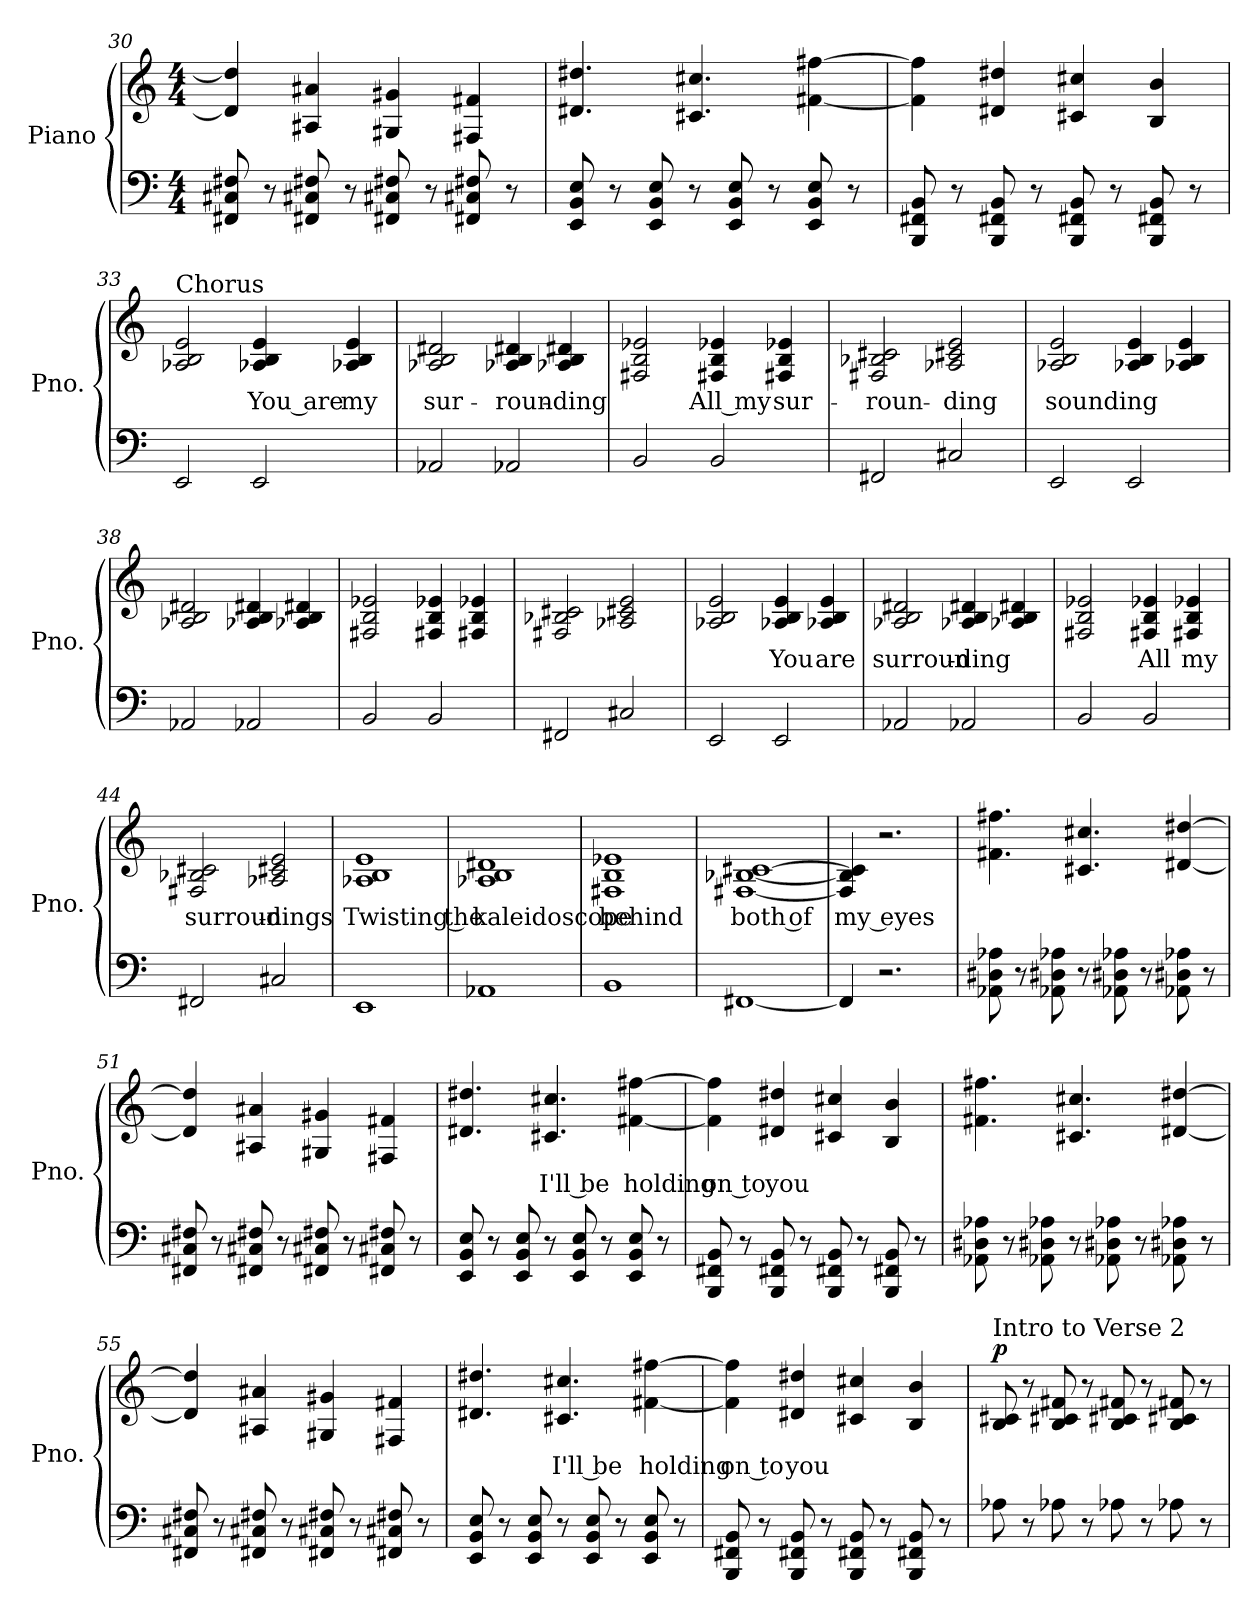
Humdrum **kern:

**kern	**kern	**text	**dynam
*part1	*part1	*part1	*part1
*staff2	*staff1	*staff1	*staff1/2
*I"Piano	*	*	*
*I'Pno.	*	*	*
*clefF4	*clefG2	*	*
*k[]	*k[]	*	*
*M4/4	*M4/4	*	*
=30	=30	=30	=30
8FF#X/ 8C#X/ 8F#X/	4d#/] 4dd#/]	.	.
8r	.	.	.
8FF#X/ 8C#X/ 8F#X/	4A#X/ 4a#X/	.	.
8r	.	.	.
8FF#X/ 8C#X/ 8F#X/	4G#X/ 4g#X/	.	.
8r	.	.	.
8FF#X/ 8C#X/ 8F#X/	4F#X/ 4f#X/	.	.
8r	.	.	.
!!LO:LB:g=z
=31	=31	=31	=31
8EE/ 8BB/ 8E/	4.d#X/ 4.dd#X/	.	.
8r	.	.	.
8EE/ 8BB/ 8E/	.	.	.
8r	4.c#X/ 4.cc#X/	.	.
8EE/ 8BB/ 8E/	.	.	.
8r	.	.	.
8EE/ 8BB/ 8E/	[4f#X\ [4ff#X\	.	.
8r	.	.	.
=32	=32	=32	=32
8BBB/ 8FF#X/ 8BB/	4f#\] 4ff#\]	.	.
8r	.	.	.
8BBB/ 8FF#X/ 8BB/	4d#X/ 4dd#X/	.	.
8r	.	.	.
8BBB/ 8FF#X/ 8BB/	4c#X/ 4cc#X/	.	.
8r	.	.	.
8BBB/ 8FF#X/ 8BB/	4B/ 4b/	.	.
8r	.	.	.
=33	=33	=33	=33
!	!LO:TX:a:t=Chorus	!	!
2EE/	2A-X/ 2B/ 2e/	.	.
2EE/	4A-X/ 4B/ 4e/	You are	.
.	4A-X/ 4B/ 4e/	my	.
=34	=34	=34	=34
2AA-X/	2A-X/ 2B/ 2d#X/	sur-	.
2AA-X/	4A-X/ 4B/ 4d#X/	-roun-	.
.	4A-X/ 4B/ 4d#X/	-ding	.
!!LO:LB:g=z
=35	=35	=35	=35
2BB/	2F#X/ 2B/ 2e-X/	.	.
2BB/	4F#X/ 4B/ 4e-X/	All my	.
.	4F#X/ 4B/ 4e-X/	sur-	.
=36	=36	=36	=36
2FF#X/	2F#X/ 2B-X/ 2c#X/	-roun-	.
2C#X/	2A-X/ 2c#X/ 2e/	-ding	.
=37	=37	=37	=37
2EE/	2A-X/ 2B/ 2e/	sounding	.
2EE/	4A-X/ 4B/ 4e/	.	.
.	4A-X/ 4B/ 4e/	.	.
=38	=38	=38	=38
2AA-X/	2A-X/ 2B/ 2d#X/	.	.
2AA-X/	4A-X/ 4B/ 4d#X/	.	.
.	4A-X/ 4B/ 4d#X/	.	.
=39	=39	=39	=39
2BB/	2F#X/ 2B/ 2e-X/	.	.
2BB/	4F#X/ 4B/ 4e-X/	.	.
.	4F#X/ 4B/ 4e-X/	.	.
!!LO:LB:g=z
=40	=40	=40	=40
2FF#X/	2F#X/ 2B-X/ 2c#X/	.	.
2C#X/	2A-X/ 2c#X/ 2e/	.	.
=41	=41	=41	=41
2EE/	2A-X/ 2B/ 2e/	.	.
2EE/	4A-X/ 4B/ 4e/	You	.
.	4A-X/ 4B/ 4e/	are	.
=42	=42	=42	=42
2AA-X/	2A-X/ 2B/ 2d#X/	surroun-	.
2AA-X/	4A-X/ 4B/ 4d#X/	-ding	.
.	4A-X/ 4B/ 4d#X/	.	.
=43	=43	=43	=43
2BB/	2F#X/ 2B/ 2e-X/	.	.
2BB/	4F#X/ 4B/ 4e-X/	All	.
.	4F#X/ 4B/ 4e-X/	my	.
=44	=44	=44	=44
2FF#X/	2F#X/ 2B-X/ 2c#X/	surroun-	.
2C#X/	2A-X/ 2c#X/ 2e/	-dings	.
!!LO:LB:g=z
=45	=45	=45	=45
1EE	1A-X 1B 1e	Twisting the	.
=46	=46	=46	=46
1AA-X	1A-X 1B 1d#X	kaleidoscope	.
=47	=47	=47	=47
1BB	1F#X 1B 1e-X	behind	.
=48	=48	=48	=48
[1FF#X	[1F#X [1B-X [1c#X	both of	.
=49	=49	=49	=49
4FF#/]	4F#/] 4B-/] 4c#/]	my eyes	.
2.r	2.r	.	.
=50	=50	=50	=50
8AA-X\ 8D#X\ 8A-X\	4.f#X\ 4.ff#X\	.	.
8r	.	.	.
8AA-X\ 8D#X\ 8A-X\	.	.	.
8r	4.c#X/ 4.cc#X/	.	.
8AA-X\ 8D#X\ 8A-X\	.	.	.
8r	.	.	.
8AA-X\ 8D#X\ 8A-X\	[4d#X/ [4dd#X/	.	.
8r	.	.	.
!!LO:PB:g=z
=51	=51	=51	=51
8FF#X/ 8C#X/ 8F#X/	4d#/] 4dd#/]	.	.
8r	.	.	.
8FF#X/ 8C#X/ 8F#X/	4A#X/ 4a#X/	.	.
8r	.	.	.
8FF#X/ 8C#X/ 8F#X/	4G#X/ 4g#X/	.	.
8r	.	.	.
8FF#X/ 8C#X/ 8F#X/	4F#X/ 4f#X/	.	.
8r	.	.	.
=52	=52	=52	=52
8EE/ 8BB/ 8E/	4.d#X/ 4.dd#X/	.	.
8r	.	.	.
8EE/ 8BB/ 8E/	.	.	.
8r	4.c#X/ 4.cc#X/	I'll be	.
8EE/ 8BB/ 8E/	.	.	.
8r	.	.	.
8EE/ 8BB/ 8E/	[4f#X\ [4ff#X\	holding	.
8r	.	.	.
=53	=53	=53	=53
8BBB/ 8FF#X/ 8BB/	4f#\] 4ff#\]	on to	.
8r	.	.	.
8BBB/ 8FF#X/ 8BB/	4d#X/ 4dd#X/	you	.
8r	.	.	.
8BBB/ 8FF#X/ 8BB/	4c#X/ 4cc#X/	.	.
8r	.	.	.
8BBB/ 8FF#X/ 8BB/	4B/ 4b/	.	.
8r	.	.	.
!!LO:LB:g=z
=54	=54	=54	=54
8AA-X\ 8D#X\ 8A-X\	4.f#X\ 4.ff#X\	.	.
8r	.	.	.
8AA-X\ 8D#X\ 8A-X\	.	.	.
8r	4.c#X/ 4.cc#X/	.	.
8AA-X\ 8D#X\ 8A-X\	.	.	.
8r	.	.	.
8AA-X\ 8D#X\ 8A-X\	[4d#X/ [4dd#X/	.	.
8r	.	.	.
=55	=55	=55	=55
8FF#X/ 8C#X/ 8F#X/	4d#/] 4dd#/]	.	.
8r	.	.	.
8FF#X/ 8C#X/ 8F#X/	4A#X/ 4a#X/	.	.
8r	.	.	.
8FF#X/ 8C#X/ 8F#X/	4G#X/ 4g#X/	.	.
8r	.	.	.
8FF#X/ 8C#X/ 8F#X/	4F#X/ 4f#X/	.	.
8r	.	.	.
=56	=56	=56	=56
8EE/ 8BB/ 8E/	4.d#X/ 4.dd#X/	.	.
8r	.	.	.
8EE/ 8BB/ 8E/	.	.	.
8r	4.c#X/ 4.cc#X/	I'll be	.
8EE/ 8BB/ 8E/	.	.	.
8r	.	.	.
8EE/ 8BB/ 8E/	[4f#X\ [4ff#X\	holding	.
8r	.	.	.
!!LO:LB:g=z
=57	=57	=57	=57
8BBB/ 8FF#X/ 8BB/	4f#\] 4ff#\]	on to	.
8r	.	.	.
8BBB/ 8FF#X/ 8BB/	4d#X/ 4dd#X/	you	.
8r	.	.	.
8BBB/ 8FF#X/ 8BB/	4c#X/ 4cc#X/	.	.
8r	.	.	.
8BBB/ 8FF#X/ 8BB/	4B/ 4b/	.	.
8r	.	.	.
=58	=58	=58	=58
!	!LO:TX:a:t=Intro to Verse 2	!	!
!	!	!	!LO:DY:b
8A-X\	8B/ 8c#X/ 8f#X/yy	.	p
8r	8r	.	.
8A-X\	8B/ 8c#X/ 8f#X/	.	.
8r	8r	.	.
8A-X\	8B/ 8c#X/ 8f#X/	.	.
8r	8r	.	.
8A-X\	8B/ 8c#X/ 8f#X/	.	.
8r	8r	.	.
=	=	=	=
*-	*-	*-	*-
